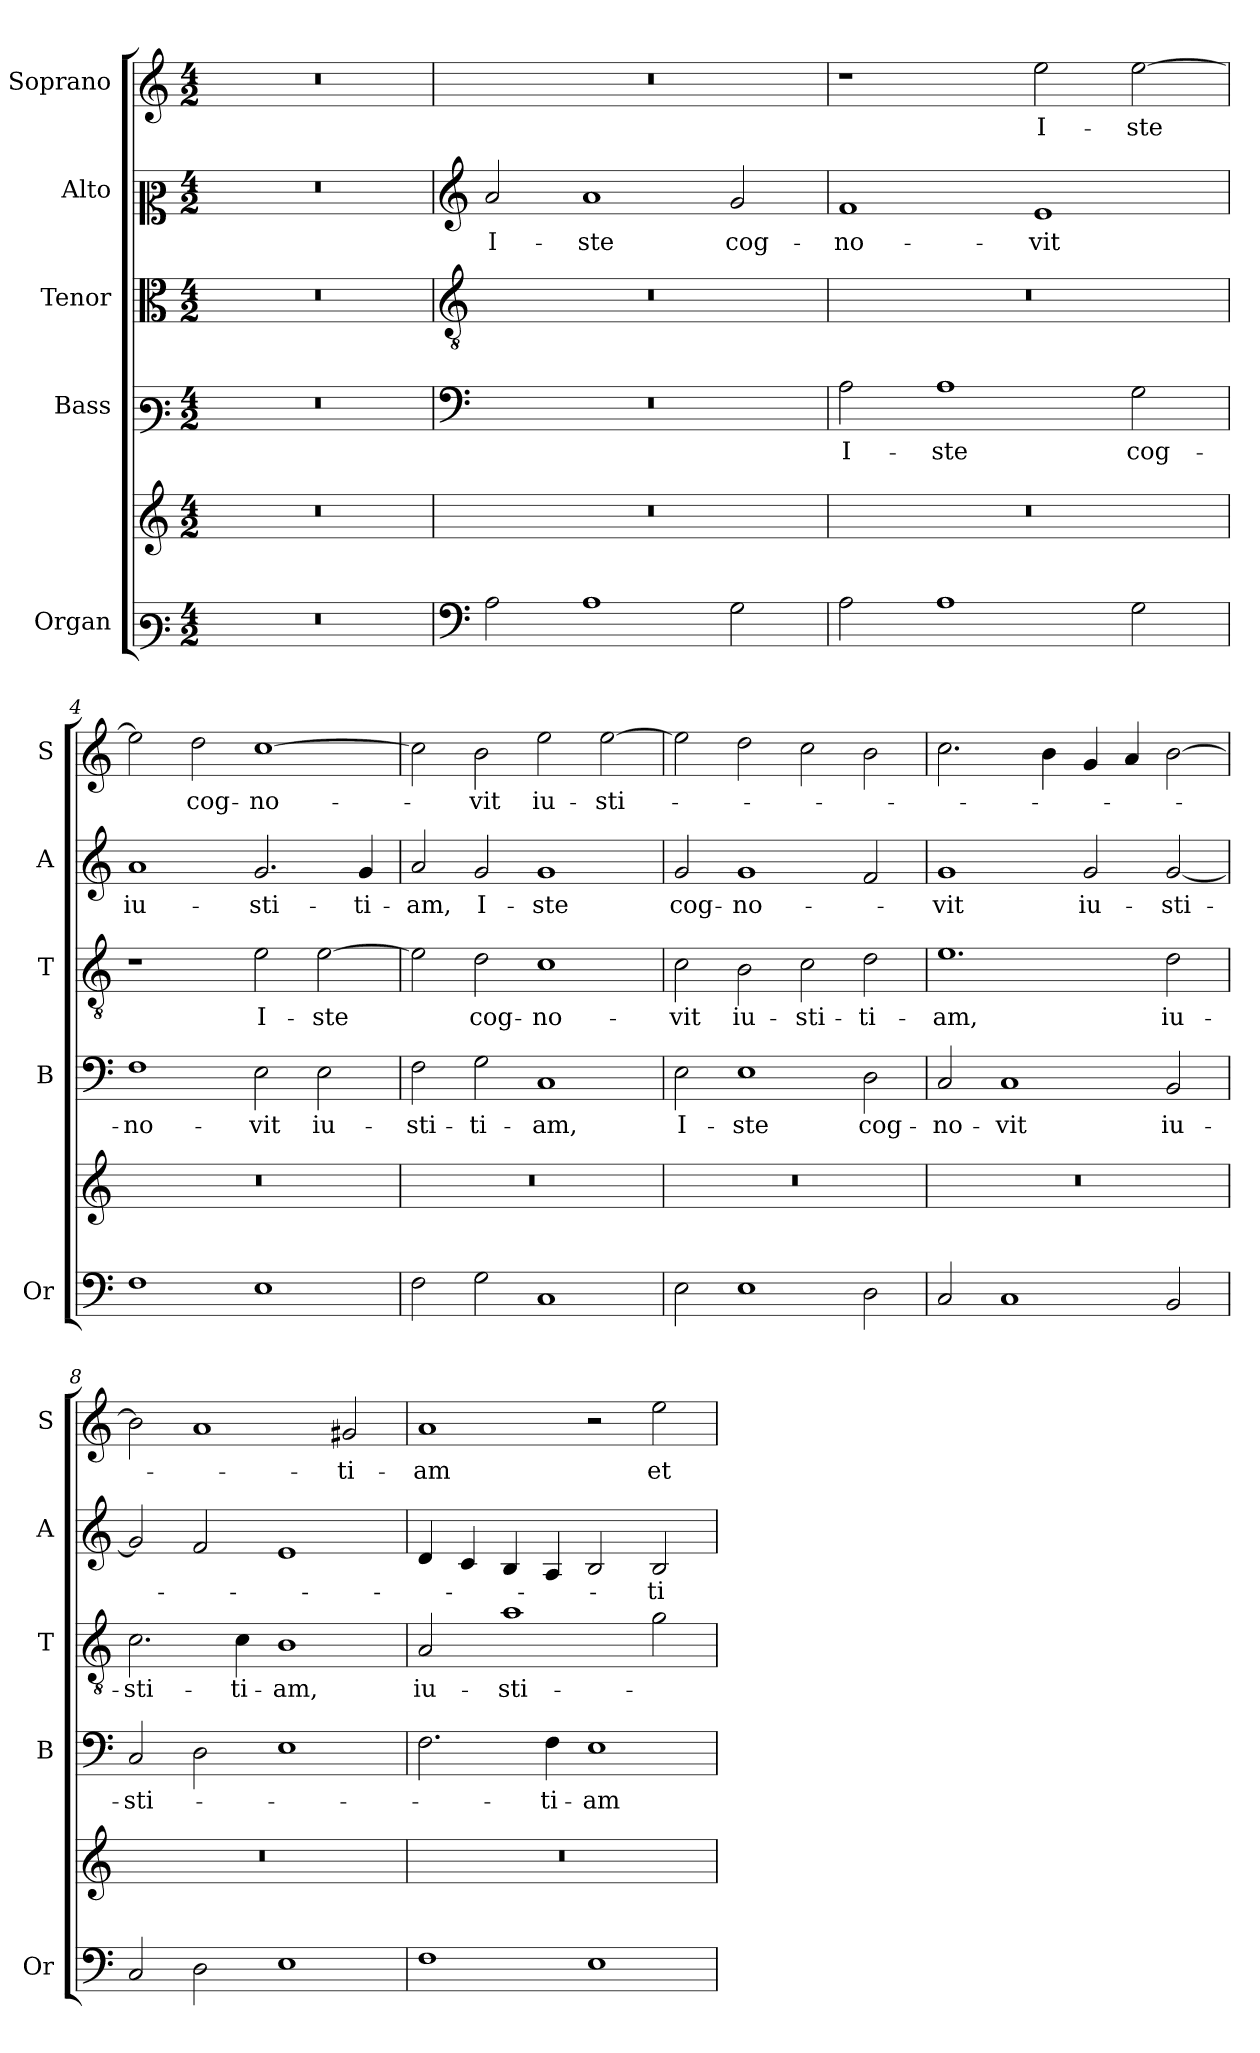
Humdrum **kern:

**kern	**kern	**kern	**text	**kern	**text	**kern	**text	**kern	**text
*part5	*part5	*part4	*part4	*part3	*part3	*part2	*part2	*part1	*part1
*staff6	*staff5	*staff4	*staff4	*staff3	*staff3	*staff2	*staff2	*staff1	*staff1
*I"Organ	*	*I"Bass	*	*I"Tenor	*	*I"Alto	*	*I"Soprano	*
*I'Or	*	*I'B	*	*I'T	*	*I'A	*	*I'S	*
*clefF3	*clefG2	*clefF3	*	*clefC3	*	*clefC2	*	*clefG2	*
*k[]	*k[]	*k[]	*	*k[]	*	*k[]	*	*k[]	*
*C:	*C:	*C:	*	*C:	*	*C:	*	*C:	*
*M4/2	*M4/2	*M4/2	*	*M4/2	*	*M4/2	*	*M4/2	*
=1	=1	=1	=1	=1	=1	=1	=1	=1	=1
0r	0r	0r	.	0r	.	0r	.	0r	.
=2	=2	=2	=2	=2	=2	=2	=2	=2	=2
*clefF4	*	*clefF4	*	*clefGv2	*	*clefG2	*	*	*
!	!	!	!	!	!	!	!LO:LY:b	!	!
2A\	0r	0r	.	0r	.	2a/	I-	0r	.
!	!	!	!	!	!	!	!LO:LY:b	!	!
1A	.	.	.	.	.	1a	-ste	.	.
!	!	!	!	!	!	!	!LO:LY:b	!	!
2G\	.	.	.	.	.	2g/	cog-	.	.
=3	=3	=3	=3	=3	=3	=3	=3	=3	=3
!	!	!	!LO:LY:b	!	!	!	!LO:LY:b	!	!
2A\	0r	2A\	I-	0r	.	1f	-no-	1r	.
!	!	!	!LO:LY:b	!	!	!	!	!	!
1A	.	1A	-ste	.	.	.	.	.	.
!	!	!	!	!	!	!	!LO:LY:b	!	!LO:LY:b
.	.	.	.	.	.	1e	-vit	2ee\	I-
!	!	!	!LO:LY:b	!	!	!	!	!	!LO:LY:b
2G\	.	2G\	cog-	.	.	.	.	[2ee\	-ste
=4	=4	=4	=4	=4	=4	=4	=4	=4	=4
!	!	!	!LO:LY:b	!	!	!	!LO:LY:b	!	!
1F	0r	1F	-no-	1r	.	1a	iu-	2ee\]	.
!	!	!	!	!	!	!	!	!	!LO:LY:b
.	.	.	.	.	.	.	.	2dd\	cog-
!	!	!	!LO:LY:b	!	!LO:LY:b	!	!LO:LY:b	!	!LO:LY:b
1E	.	2E\	-vit	2e\	I-	2.g/	-sti-	[1cc	-no-
!	!	!	!LO:LY:b	!	!LO:LY:b	!	!	!	!
.	.	2E\	iu-	[2e\	-ste	.	.	.	.
!	!	!	!	!	!	!	!LO:LY:b	!	!
.	.	.	.	.	.	4g/	-ti-	.	.
=5	=5	=5	=5	=5	=5	=5	=5	=5	=5
!	!	!	!LO:LY:b	!	!	!	!LO:LY:b	!	!
2F\	0r	2F\	-sti-	2e\]	.	2a/	-am,	2cc\]	.
!	!	!	!LO:LY:b	!	!LO:LY:b	!	!LO:LY:b	!	!LO:LY:b
2G\	.	2G\	-ti-	2d\	cog-	2g/	I-	2b\	-vit
!	!	!	!LO:LY:b	!	!LO:LY:b	!	!LO:LY:b	!	!LO:LY:b
1C	.	1C	-am,	1c	-no-	1g	-ste	2ee\	iu-
!	!	!	!	!	!	!	!	!	!LO:LY:b
.	.	.	.	.	.	.	.	[2ee\	-sti-
!!LO:LB:g=z
=6	=6	=6	=6	=6	=6	=6	=6	=6	=6
!	!	!	!LO:LY:b	!	!LO:LY:b	!	!LO:LY:b	!	!
2E\	0r	2E\	I-	2c\	-vit	2g/	cog-	2ee\]	.
!	!	!	!LO:LY:b	!	!LO:LY:b	!	!LO:LY:b	!	!
1E	.	1E	-ste	2B\	iu-	1g	-no-	2dd\	.
!	!	!	!	!	!LO:LY:b	!	!	!	!
.	.	.	.	2c\	-sti-	.	.	2cc\	.
!	!	!	!LO:LY:b	!	!LO:LY:b	!	!	!	!
2D\	.	2D\	cog-	2d\	-ti-	2f/	.	2b\	.
=7	=7	=7	=7	=7	=7	=7	=7	=7	=7
!	!	!	!LO:LY:b	!	!LO:LY:b	!	!LO:LY:b	!	!
2C/	0r	2C/	-no-	1.e	-am,	1g	-vit	2.cc\	.
!	!	!	!LO:LY:b	!	!	!	!	!	!
1C	.	1C	-vit	.	.	.	.	.	.
.	.	.	.	.	.	.	.	4b\	.
!	!	!	!	!	!	!	!LO:LY:b	!	!
.	.	.	.	.	.	2g/	iu-	4g/	.
.	.	.	.	.	.	.	.	4a/	.
!	!	!	!LO:LY:b	!	!LO:LY:b	!	!LO:LY:b	!	!
2BB/	.	2BB/	iu-	2d\	iu-	[2g/	-sti-	[2b\	.
=8	=8	=8	=8	=8	=8	=8	=8	=8	=8
!	!	!	!LO:LY:b	!	!LO:LY:b	!	!	!	!
2C/	0r	2C/	-sti-	2.c\	-sti-	2g/]	.	2b\]	.
2D\	.	2D\	.	.	.	2f/	.	1a	.
!	!	!	!	!	!LO:LY:b	!	!	!	!
.	.	.	.	4c\	-ti-	.	.	.	.
!	!	!	!	!	!LO:LY:b	!	!	!	!
1E	.	1E	.	1B	-am,	1e	.	.	.
!	!	!	!	!	!	!	!	!	!LO:LY:b
.	.	.	.	.	.	.	.	2g#X/	-ti-
=9	=9	=9	=9	=9	=9	=9	=9	=9	=9
!	!	!	!	!	!LO:LY:b	!	!	!	!LO:LY:b
1F	0r	2.F\	.	2A/	iu-	4d/	.	1a	-am
.	.	.	.	.	.	4c/	.	.	.
!	!	!	!	!	!LO:LY:b	!	!	!	!
.	.	.	.	1a	-sti-	4B/	.	.	.
!	!	!	!LO:LY:b	!	!	!	!	!	!
.	.	4F\	-ti-	.	.	4A/	.	.	.
!	!	!	!LO:LY:b	!	!	!	!	!	!
1E	.	1E	-am	.	.	2B/	.	2r	.
!	!	!	!	!	!	!	!LO:LY:b	!	!LO:LY:b
.	.	.	.	2g\	.	2B/	-ti-	2ee\	et
=	=	=	=	=	=	=	=	=	=
*-	*-	*-	*-	*-	*-	*-	*-	*-	*-
